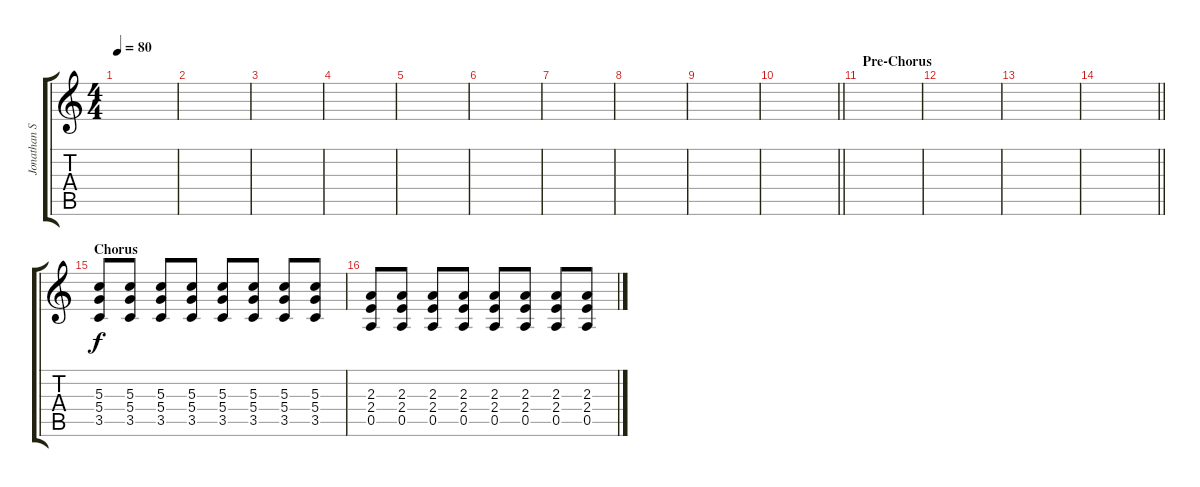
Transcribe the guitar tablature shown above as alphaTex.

\track ("Jonathan Steingard (Rhythm)" "Jonathan S") {instrument distortionguitar}
\staff {score tabs}
\tuning (E4 B3 G3 D3 A2 D2) {hide}
\ts (4 4)
\tempo 80
\clef g2
\ks c
|
|
|
|
|
|
|
|
|
\barLineRight lightlight
|
\section ("" "Pre-Chorus")
|
|
|
\barLineRight lightlight
|
\section ("" "Chorus")
(5.3 5.4 3.5).8 (5.3 5.4 3.5).8 (5.3 5.4 3.5).8 (5.3 5.4 3.5).8 (5.3 5.4 3.5).8 (5.3 5.4 3.5).8 (5.3 5.4 3.5).8 (5.3 5.4 3.5).8 |
(2.3 2.4 0.5).8 (2.3 2.4 0.5).8 (2.3 2.4 0.5).8 (2.3 2.4 0.5).8 (2.3 2.4 0.5).8 (2.3 2.4 0.5).8 (2.3 2.4 0.5).8 (2.3 2.4 0.5).8
